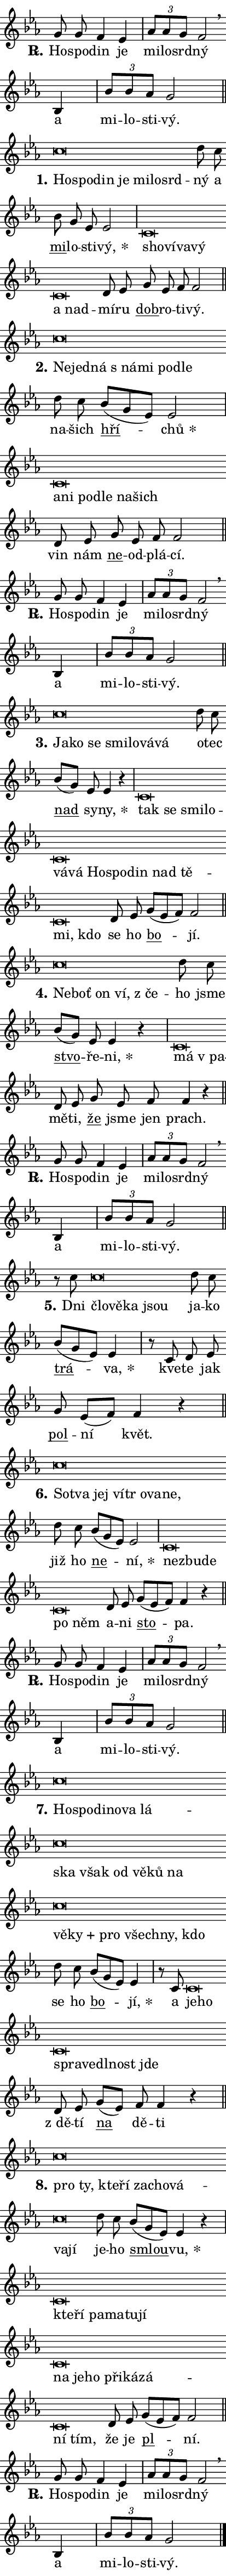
\version "2.24.0"
\header { tagline = "" }
\paper {
  indent = 0\cm
  top-margin = 0\cm
  right-margin = 0\cm
  bottom-margin = 0\cm
  left-margin = 0\cm
  paper-width = 7\cm
  page-breaking = #ly:one-page-breaking
  system-system-spacing.basic-distance = #11
  score-system-spacing.basic-distance = #11
  ragged-last = ##f
}


%% Author: Thomas Morley
%% https://lists.gnu.org/archive/html/lilypond-user/2020-05/msg00002.html
#(define (line-position grob)
"Returns position of @var[grob} in current system:
   @code{'start}, if at first time-step
   @code{'end}, if at last time-step
   @code{'middle} otherwise
"
  (let* ((col (ly:item-get-column grob))
         (ln (ly:grob-object col 'left-neighbor))
         (rn (ly:grob-object col 'right-neighbor))
         (col-to-check-left (if (ly:grob? ln) ln col))
         (col-to-check-right (if (ly:grob? rn) rn col))
         (break-dir-left
           (and
             (ly:grob-property col-to-check-left 'non-musical #f)
             (ly:item-break-dir col-to-check-left)))
         (break-dir-right
           (and
             (ly:grob-property col-to-check-right 'non-musical #f)
             (ly:item-break-dir col-to-check-right))))
        (cond ((eqv? 1 break-dir-left) 'start)
              ((eqv? -1 break-dir-right) 'end)
              (else 'middle))))

#(define (tranparent-at-line-position vctor)
  (lambda (grob)
  "Relying on @code{line-position} select the relevant enry from @var{vctor}.
Used to determine transparency,"
    (case (line-position grob)
      ((end) (not (vector-ref vctor 0)))
      ((middle) (not (vector-ref vctor 1)))
      ((start) (not (vector-ref vctor 2))))))

noteHeadBreakVisibility =
#(define-music-function (break-visibility)(vector?)
"Makes @code{NoteHead}s transparent relying on @var{break-visibility}"
#{
  \override NoteHead.transparent =
    #(tranparent-at-line-position break-visibility)
#})

#(define delete-ledgers-for-transparent-note-heads
  (lambda (grob)
    "Reads whether a @code{NoteHead} is transparent.
If so this @code{NoteHead} is removed from @code{'note-heads} from
@var{grob}, which is supposed to be @code{LedgerLineSpanner}.
As a result ledgers are not printed for this @code{NoteHead}"
    (let* ((nhds-array (ly:grob-object grob 'note-heads))
           (nhds-list
             (if (ly:grob-array? nhds-array)
                 (ly:grob-array->list nhds-array)
                 '()))
           ;; Relies on the transparent-property being done before
           ;; Staff.LedgerLineSpanner.after-line-breaking is executed.
           ;; This is fragile ...
           (to-keep
             (remove
               (lambda (nhd)
                 (ly:grob-property nhd 'transparent #f))
               nhds-list)))
      ;; TODO find a better method to iterate over grob-arrays, similiar
      ;; to filter/remove etc for lists
      ;; For now rebuilt from scratch
      (set! (ly:grob-object grob 'note-heads)  '())
      (for-each
        (lambda (nhd)
          (ly:pointer-group-interface::add-grob grob 'note-heads nhd))
        to-keep))))

hideNotes = {
  \noteHeadBreakVisibility #begin-of-line-visible
}
unHideNotes = {
  \noteHeadBreakVisibility #all-visible
}

% work-around for resetting accidentals
% https://lilypond.org/doc/v2.23/Documentation/notation/displaying-rhythms#unmetered-music
cadenzaMeasure = {
  \cadenzaOff
  \partial 1024 s1024
  \cadenzaOn
}

#(define-markup-command (accent layout props text) (markup?)
  "Underline accented syllable"
  (interpret-markup layout props
    #{\markup \override #'(offset . 4.3) \underline { #text }#}))

responsum = \markup \concat {
  "R" \hspace #-1.05 \path #0.1 #'((moveto 0 0.07) (lineto 0.9 0.8)) \hspace #0.05 "."
}

\layout {
    \context {
        \Staff
        \remove "Time_signature_engraver"
        \override LedgerLineSpanner.after-line-breaking = #delete-ledgers-for-transparent-note-heads
    }
    \context {
        \Voice {
            \override NoteHead.output-attributes = #'((class . "notehead"))
            \override Hairpin.height = #0.55
        }
    }
    \context {
        \Lyrics {
            \override StanzaNumber.output-attributes = #'((class . "stanzanumber"))
            \override LyricSpace.minimum-distance = #0.9
            \override LyricText.font-name = #"TeX Gyre Schola"
            \override LyricText.font-size = 1
            \override StanzaNumber.font-name = #"TeX Gyre Schola Bold"
            \override StanzaNumber.font-size = 1
        }
    }
}

% magnetic-lyrics.ily
%
%   written by
%     Jean Abou Samra <jean@abou-samra.fr>
%     Werner Lemberg <wl@gnu.org>
%
%   adapted by
%     Jiri Hon <jiri.hon@gmail.com>
%
% Version 2022-Apr-15

% https://www.mail-archive.com/lilypond-user@gnu.org/msg149350.html

#(define (Left_hyphen_pointer_engraver context)
   "Collect syllable-hyphen-syllable occurrences in lyrics and store
them in properties.  This engraver only looks to the left.  For
example, if the lyrics input is @code{foo -- bar}, it does the
following.

@itemize @bullet
@item
Set the @code{text} property of the @code{LyricHyphen} grob between
@q{foo} and @q{bar} to @code{foo}.

@item
Set the @code{left-hyphen} property of the @code{LyricText} grob with
text @q{foo} to the @code{LyricHyphen} grob between @q{foo} and
@q{bar}.
@end itemize

Use this auxiliary engraver in combination with the
@code{lyric-@/text::@/apply-@/magnetic-@/offset!} hook."
   (let ((hyphen #f)
         (text #f))
     (make-engraver
      (acknowledgers
       ((lyric-syllable-interface engraver grob source-engraver)
        (set! text grob)))
      (end-acknowledgers
       ((lyric-hyphen-interface engraver grob source-engraver)
        ;(when (not (grob::has-interface grob 'lyric-space-interface))
          (set! hyphen grob)));)
      ((stop-translation-timestep engraver)
       (when (and text hyphen)
         (ly:grob-set-object! text 'left-hyphen hyphen))
       (set! text #f)
       (set! hyphen #f)))))

#(define (lyric-text::apply-magnetic-offset! grob)
   "If the space between two syllables is less than the value in
property @code{LyricText@/.details@/.squash-threshold}, move the right
syllable to the left so that it gets concatenated with the left
syllable.

Use this function as a hook for
@code{LyricText@/.after-@/line-@/breaking} if the
@code{Left_@/hyphen_@/pointer_@/engraver} is active."
   (let ((hyphen (ly:grob-object grob 'left-hyphen #f)))
     (when hyphen
       (let ((left-text (ly:spanner-bound hyphen LEFT)))
         (when (grob::has-interface left-text 'lyric-syllable-interface)
           (let* ((common (ly:grob-common-refpoint grob left-text X))
                  (this-x-ext (ly:grob-extent grob common X))
                  (left-x-ext
                   (begin
                     ;; Trigger magnetism for left-text.
                     (ly:grob-property left-text 'after-line-breaking)
                     (ly:grob-extent left-text common X)))
                  ;; `delta` is the gap width between two syllables.
                  (delta (- (interval-start this-x-ext)
                            (interval-end left-x-ext)))
                  (details (ly:grob-property grob 'details))
                  (threshold (assoc-get 'squash-threshold details 0.2)))
             (when (< delta threshold)
               (let* (;; We have to manipulate the input text so that
                      ;; ligatures crossing syllable boundaries are not
                      ;; disabled.  For languages based on the Latin
                      ;; script this is essentially a beautification.
                      ;; However, for non-Western scripts it can be a
                      ;; necessity.
                      (lt (ly:grob-property left-text 'text))
                      (rt (ly:grob-property grob 'text))
                      (is-space (grob::has-interface hyphen 'lyric-space-interface))
                      (space (if is-space " " ""))
                      (space-markup (grob-interpret-markup grob " "))
                      (space-size (interval-length (ly:stencil-extent space-markup X)))
                      (extra-delta (if is-space space-size 0))
                      ;; Append new syllable.
                      (ltrt-space (if (and (string? lt) (string? rt))
                                (string-append lt space rt)
                                (make-concat-markup (list lt space rt))))
                      ;; Right-align `ltrt` to the right side.
                      (ltrt-space-markup (grob-interpret-markup
                               grob
                               (make-translate-markup
                                (cons (interval-length this-x-ext) 0)
                                (make-right-align-markup ltrt-space)))))
                 (begin
                   ;; Don't print `left-text`.
                   (ly:grob-set-property! left-text 'stencil #f)
                   ;; Set text and stencil (which holds all collected
                   ;; syllables so far) and shift it to the left.
                   (ly:grob-set-property! grob 'text ltrt-space)
                   (ly:grob-set-property! grob 'stencil ltrt-space-markup)
                   (ly:grob-translate-axis! grob (- (- delta extra-delta)) X))))))))))


#(define (lyric-hyphen::displace-bounds-first grob)
   ;; Make very sure this callback isn't triggered too early.
   (let ((left (ly:spanner-bound grob LEFT))
         (right (ly:spanner-bound grob RIGHT)))
     (ly:grob-property left 'after-line-breaking)
     (ly:grob-property right 'after-line-breaking)
     (ly:lyric-hyphen::print grob)))

squashThreshold = #0.4

\layout {
  \context {
    \Lyrics
    \consists #Left_hyphen_pointer_engraver
    \override LyricText.after-line-breaking =
      #lyric-text::apply-magnetic-offset!
    \override LyricHyphen.stencil = #lyric-hyphen::displace-bounds-first
    \override LyricText.details.squash-threshold = \squashThreshold
    \override LyricHyphen.minimum-distance = 0
    \override LyricHyphen.minimum-length = \squashThreshold
  }
}

squash = \override LyricText.details.squash-threshold = 9999
unSquash = \override LyricText.details.squash-threshold = \squashThreshold

left = \override LyricText.self-alignment-X = #LEFT
unLeft = \revert LyricText.self-alignment-X

starOffset = #(lambda (grob) 
                (let ((x_offset (ly:self-alignment-interface::aligned-on-x-parent grob)))
                  (if (= x_offset 0) 0 (+ x_offset 1.2))))

star = #(define-music-function (syllable)(string?)
"Append star separator at the end of a syllable"
#{
  \once \override LyricText.X-offset = #starOffset
  \lyricmode { \markup {
    #syllable
    \override #'((font-name . "TeX Gyre Schola Bold")) \hspace #0.2 \lower #0.65 \larger "*"
  } }
#})

starAccent = #(define-music-function (syllable)(string?)
"Append star separator at the end of a syllable and make accent"
#{
  \once \override LyricText.X-offset = #starOffset
  \lyricmode { \markup {
    \accent #syllable
    \override #'((font-name . "TeX Gyre Schola Bold")) \hspace #0.2 \lower #0.65 \larger "*"
  } }
#})

breath = #(define-music-function (syllable)(string?)
"Append breathing indicator at the end of a syllable"
#{
  \lyricmode { \markup { #syllable "+" } }
#})

optionalBreath = #(define-music-function (syllable)(string?)
"Append optional breathing indicator at the end of a syllable"
#{
  \lyricmode { \markup { #syllable "(+)" } }
#})


\score {
    <<
        \new Voice = "melody" { \cadenzaOn \key es \major \relative { g'8 g f4 es \cadenzaMeasure \bar "|" \tuplet 3/2 { as8[ as g] } f2 \breathe \bar "" bes,4 \cadenzaMeasure \bar "|" \tuplet 3/2 {bes'8[ bes as] } g2 \cadenzaMeasure \bar "||" \break } }
        \new Lyrics \lyricsto "melody" { \lyricmode { \set stanza = \responsum
Ho -- spo -- din je mi -- lo -- srd -- ný a mi -- lo -- sti -- vý. } }
    >>
    \layout {}
}

\score {
    <<
        \new Voice = "melody" { \cadenzaOn \key es \major \relative { c''\breve*1/16 \hideNotes \breve*1/16 \bar "" \breve*1/16 \bar "" \breve*1/16 \bar "" \breve*1/16 \bar "" \breve*1/16 \breve*1/16 \bar "" \unHideNotes d8 c \bar "" bes g es es2 \cadenzaMeasure \bar "|" c\breve*1/16 \hideNotes \breve*1/16 \bar "" \breve*1/16 \bar "" \breve*1/16 \bar "" \breve*1/16 \breve*1/16 \bar "" \unHideNotes d8 es \bar "" g es f f2 \cadenzaMeasure \bar "||" \break } }
        \new Lyrics \lyricsto "melody" { \lyricmode { \set stanza = "1."
\left Ho -- \squash spo -- din je mi -- lo -- srd -- \unLeft \unSquash ný a \markup \accent mi -- lo -- sti -- \star vý, \left sho -- \squash ví -- va -- vý a nad -- \unLeft \unSquash mí -- ru \markup \accent dob -- ro -- ti -- vý. } }
    >>
    \layout {}
}

\score {
    <<
        \new Voice = "melody" { \cadenzaOn \key es \major \relative { c''\breve*1/16 \hideNotes \breve*1/16 \bar "" \breve*1/16 \bar "" \breve*1/16 \bar "" \breve*1/16 \bar "" \breve*1/16 \breve*1/16 \bar "" \unHideNotes d8 c \bar "" bes[( g es)] es2 \cadenzaMeasure \bar "|" c\breve*1/16 \hideNotes \breve*1/16 \bar "" \breve*1/16 \bar "" \breve*1/16 \bar "" \breve*1/16 \breve*1/16 \bar "" \unHideNotes d8 es \bar "" g es f f2 \cadenzaMeasure \bar "||" \break } }
        \new Lyrics \lyricsto "melody" { \lyricmode { \set stanza = "2."
\left Ne -- \squash jed -- ná "s ná" -- mi po -- dle \unLeft \unSquash na -- šich \markup \accent hří -- \star chů \left a -- \squash ni po -- dle na -- šich \unLeft \unSquash vin nám \markup \accent ne -- od -- plá -- cí. } }
    >>
    \layout {}
}

\score {
    <<
        \new Voice = "melody" { \cadenzaOn \key es \major \relative { g'8 g f4 es \cadenzaMeasure \bar "|" \tuplet 3/2 { as8[ as g] } f2 \breathe \bar "" bes,4 \cadenzaMeasure \bar "|" \tuplet 3/2 {bes'8[ bes as] } g2 \cadenzaMeasure \bar "||" \break } }
        \new Lyrics \lyricsto "melody" { \lyricmode { \set stanza = \responsum
Ho -- spo -- din je mi -- lo -- srd -- ný a mi -- lo -- sti -- vý. } }
    >>
    \layout {}
}

\score {
    <<
        \new Voice = "melody" { \cadenzaOn \key es \major \relative { c''\breve*1/16 \hideNotes \breve*1/16 \bar "" \breve*1/16 \bar "" \breve*1/16 \bar "" \breve*1/16 \bar "" \breve*1/16 \breve*1/16 \bar "" \unHideNotes d8 c \bar "" bes[( g)] es es4 r \cadenzaMeasure \bar "|" c\breve*1/16 \hideNotes \breve*1/16 \bar "" \breve*1/16 \bar "" \breve*1/16 \bar "" \breve*1/16 \bar "" \breve*1/16 \bar "" \breve*1/16 \bar "" \breve*1/16 \bar "" \breve*1/16 \bar "" \breve*1/16 \bar "" \breve*1/16 \bar "" \breve*1/16 \breve*1/16 \bar "" \unHideNotes d8 es \bar "" g[( es f)] f2 \cadenzaMeasure \bar "||" \break } }
        \new Lyrics \lyricsto "melody" { \lyricmode { \set stanza = "3."
\left Ja -- \squash ko se smi -- lo -- vá -- vá \unLeft \unSquash o -- tec \markup \accent nad sy -- \star ny, \left tak \squash se smi -- lo -- vá -- vá Ho -- spo -- din nad tě -- mi, kdo \unLeft \unSquash se ho \markup \accent bo -- jí. } }
    >>
    \layout {}
}

\score {
    <<
        \new Voice = "melody" { \cadenzaOn \key es \major \relative { c''\breve*1/16 \hideNotes \breve*1/16 \bar "" \breve*1/16 \bar "" \breve*1/16 \breve*1/16 \bar "" \unHideNotes d8 c \bar "" bes[( g)] es es4 r \cadenzaMeasure \bar "|" c\breve*1/16 \hideNotes \breve*1/16 \bar "" \unHideNotes d8 es \bar "" g es f f4 r \cadenzaMeasure \bar "||" \break } }
        \new Lyrics \lyricsto "melody" { \lyricmode { \set stanza = "4."
\left Ne -- \squash boť on ví, "z če" -- \unLeft \unSquash ho jsme \markup \accent stvo -- ře -- \star ni, \left má \squash "v pa" -- \unLeft \unSquash mě -- ti, \markup \accent že jsme jen prach. } }
    >>
    \layout {}
}

\score {
    <<
        \new Voice = "melody" { \cadenzaOn \key es \major \relative { g'8 g f4 es \cadenzaMeasure \bar "|" \tuplet 3/2 { as8[ as g] } f2 \breathe \bar "" bes,4 \cadenzaMeasure \bar "|" \tuplet 3/2 {bes'8[ bes as] } g2 \cadenzaMeasure \bar "||" \break } }
        \new Lyrics \lyricsto "melody" { \lyricmode { \set stanza = \responsum
Ho -- spo -- din je mi -- lo -- srd -- ný a mi -- lo -- sti -- vý. } }
    >>
    \layout {}
}

\score {
    <<
        \new Voice = "melody" { \cadenzaOn \key es \major \relative { r8 c''8 c\breve*1/16 \hideNotes \breve*1/16 \bar "" \breve*1/16 \breve*1/16 \bar "" \unHideNotes d8 c \bar "" bes[( g es)] es4 \cadenzaMeasure \bar "|" r8 c d8 es \bar "" g es[( f)] f4 r \cadenzaMeasure \bar "||" \break } }
        \new Lyrics \lyricsto "melody" { \lyricmode { \set stanza = "5."
Dni \left člo -- \squash vě -- ka jsou \unLeft \unSquash ja -- ko \markup \accent trá -- \star va, kve -- te jak \markup \accent pol -- ní květ. } }
    >>
    \layout {}
}

\score {
    <<
        \new Voice = "melody" { \cadenzaOn \key es \major \relative { c''\breve*1/16 \hideNotes \breve*1/16 \bar "" \breve*1/16 \bar "" \breve*1/16 \bar "" \breve*1/16 \bar "" \breve*1/16 \bar "" \breve*1/16 \breve*1/16 \bar "" \unHideNotes d8 c \bar "" bes[( g es)] es2 \cadenzaMeasure \bar "|" c\breve*1/16 \hideNotes \breve*1/16 \bar "" \breve*1/16 \bar "" \breve*1/16 \breve*1/16 \bar "" \unHideNotes d8 es \bar "" g[( es f)] f4 r \cadenzaMeasure \bar "||" \break } }
        \new Lyrics \lyricsto "melody" { \lyricmode { \set stanza = "6."
\left So -- \squash tva jej ví -- tr o -- va -- ne, \unLeft \unSquash již ho \markup \accent ne -- \star ní, \left ne -- \squash zbu -- de po něm \unLeft \unSquash a -- ni \markup \accent sto -- pa. } }
    >>
    \layout {}
}

\score {
    <<
        \new Voice = "melody" { \cadenzaOn \key es \major \relative { g'8 g f4 es \cadenzaMeasure \bar "|" \tuplet 3/2 { as8[ as g] } f2 \breathe \bar "" bes,4 \cadenzaMeasure \bar "|" \tuplet 3/2 {bes'8[ bes as] } g2 \cadenzaMeasure \bar "||" \break } }
        \new Lyrics \lyricsto "melody" { \lyricmode { \set stanza = \responsum
Ho -- spo -- din je mi -- lo -- srd -- ný a mi -- lo -- sti -- vý. } }
    >>
    \layout {}
}

\score {
    <<
        \new Voice = "melody" { \cadenzaOn \key es \major \relative { c''\breve*1/16 \hideNotes \breve*1/16 \bar "" \breve*1/16 \bar "" \breve*1/16 \bar "" \breve*1/16 \bar "" \breve*1/16 \bar "" \breve*1/16 \bar "" \breve*1/16 \bar "" \breve*1/16 \bar "" \breve*1/16 \bar "" \breve*1/16 \bar "" \breve*1/16 \bar "" \breve*1/16 \bar "" \breve*1/16 \bar "" \breve*1/16 \bar "" \breve*1/16 \bar "" \breve*1/16 \breve*1/16 \bar "" \unHideNotes d8 c \bar "" bes[( g es)] es4 \cadenzaMeasure \bar "|" r8 c8 c\breve*1/16 \hideNotes \breve*1/16 \bar "" \breve*1/16 \bar "" \breve*1/16 \bar "" \breve*1/16 \bar "" \breve*1/16 \breve*1/16 \bar "" \unHideNotes d8 es \bar "" g[( es)] f f4 r \cadenzaMeasure \bar "||" \break } }
        \new Lyrics \lyricsto "melody" { \lyricmode { \set stanza = "7."
\left Ho -- \squash spo -- di -- no -- va lá -- ska však od vě -- ků na vě -- \breath "ky" pro všech -- ny, kdo \unLeft \unSquash se ho \markup \accent bo -- \star jí, a \left je -- \squash ho spra -- ve -- dl -- nost jde \unLeft \unSquash "z dě" -- tí \markup \accent na dě -- ti } }
    >>
    \layout {}
}

\score {
    <<
        \new Voice = "melody" { \cadenzaOn \key es \major \relative { c''\breve*1/16 \hideNotes \breve*1/16 \bar "" \breve*1/16 \bar "" \breve*1/16 \bar "" \breve*1/16 \bar "" \breve*1/16 \bar "" \breve*1/16 \bar "" \breve*1/16 \breve*1/16 \bar "" \unHideNotes d8 c \bar "" bes[( g es)] es4 r \cadenzaMeasure \bar "|" c\breve*1/16 \hideNotes \breve*1/16 \bar "" \breve*1/16 \bar "" \breve*1/16 \bar "" \breve*1/16 \bar "" \breve*1/16 \bar "" \breve*1/16 \bar "" \breve*1/16 \bar "" \breve*1/16 \bar "" \breve*1/16 \bar "" \breve*1/16 \bar "" \breve*1/16 \bar "" \breve*1/16 \breve*1/16 \bar "" \unHideNotes d8 es \bar "" g[( es f)] f2 \cadenzaMeasure \bar "||" \break } }
        \new Lyrics \lyricsto "melody" { \lyricmode { \set stanza = "8."
\left pro \squash ty, kte -- ří za -- cho -- vá -- va -- jí \unLeft \unSquash je -- ho \markup \accent smlou -- \star vu, \left kte -- \squash ří pa -- ma -- tu -- jí na je -- ho při -- ká -- zá -- ní tím, \unLeft \unSquash že je \markup \accent pl -- ní. } }
    >>
    \layout {}
}

\score {
    <<
        \new Voice = "melody" { \cadenzaOn \key es \major \relative { g'8 g f4 es \cadenzaMeasure \bar "|" \tuplet 3/2 { as8[ as g] } f2 \breathe \bar "" bes,4 \cadenzaMeasure \bar "|" \tuplet 3/2 {bes'8[ bes as] } g2 \cadenzaMeasure \bar "||" \break } \bar "|." }
        \new Lyrics \lyricsto "melody" { \lyricmode { \set stanza = \responsum
Ho -- spo -- din je mi -- lo -- srd -- ný a mi -- lo -- sti -- vý. } }
    >>
    \layout {}
}
